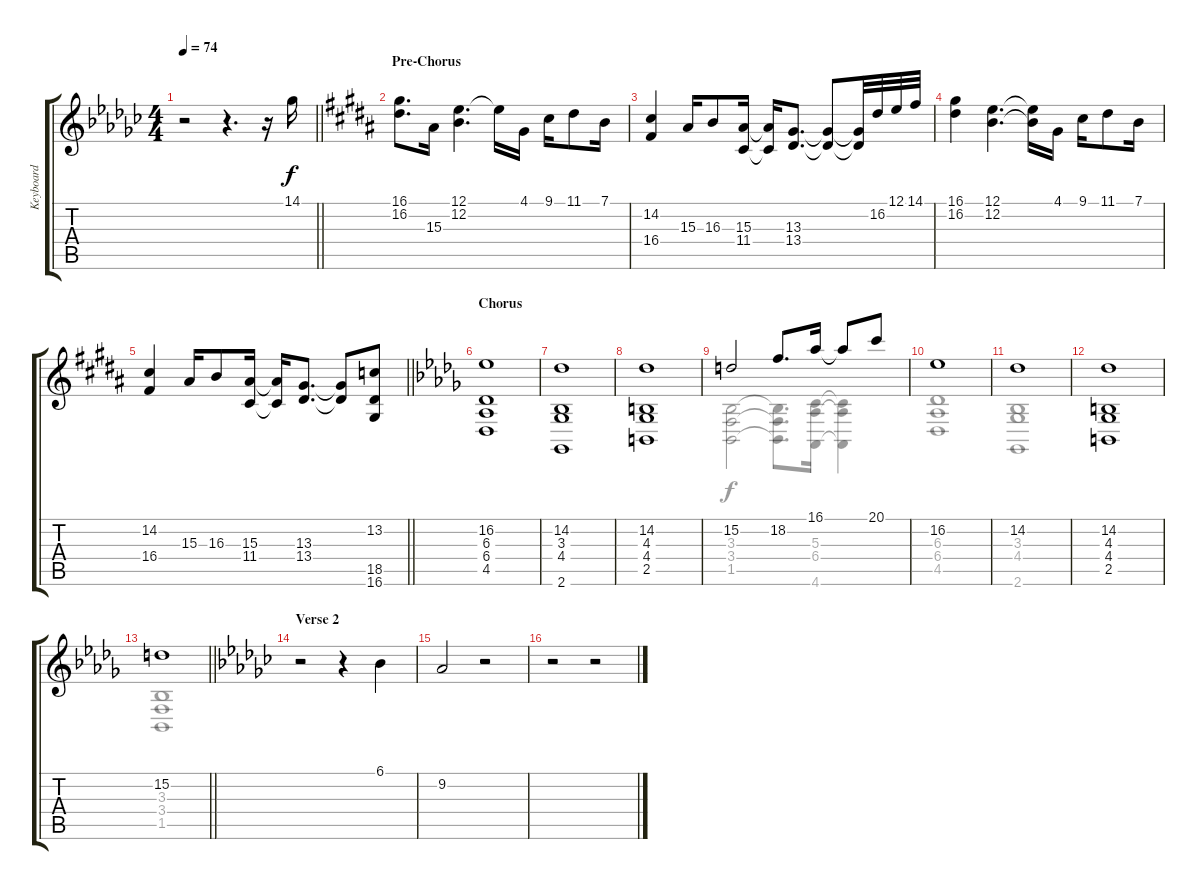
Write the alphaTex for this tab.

\track ("Keyboard" "Keyboard") {instrument stringensemble1}
\staff {score tabs}
\tuning (E4 B3 G3 D3 A2 E2) {hide}
\voice
\ts (4 4)
\tempo 74
\clef g2
\barLineRight lightlight
\ks ebminor
r.2{dy f} r.4{d} r.16 14.1.16 |
\section ("" "Pre-Chorus")
\ks g#minor
(16.1 16.2).8{d} 15.3.16 (12.1 12.2).4{d} 12.1{t}.16 4.1.16 9.1.16 11.1.8 7.1.16 |
(14.2 16.4).4 15.3.16 16.3.8 (15.3 11.4).16 (15.3{t} 11.4{t}).16 (13.3 13.4).8{d} (13.3{t} 13.4{t}).8 (13.3{t} 13.4{t}).32 16.2.32 12.1.32 14.1.32 |
(16.1 16.2).4 (12.1 12.2).4{d} (12.1{t} 12.2{t}).16 4.1.16 9.1.16 11.1.8 7.1.16 |
\barLineRight lightlight
(14.2 16.4).4 15.3.16 16.3.8 (15.3 11.4).16 (15.3{t} 11.4{t}).16 (13.3 13.4).8{d} (13.3{t} 13.4{t}).8 (13.2 18.5 16.6).8 |
\section ("" "Chorus")
\ks db
(16.2 6.3 6.4 4.5).1 |
(14.2 3.3 4.4 2.6).1 |
(14.2 4.3 4.4 2.5).1 |
15.2.2 18.2.8{d} 16.1.16 16.1{t}.8 20.1.8 |
16.2.1 |
14.2.1 |
(14.2 4.3 4.4 2.5).1 |
\barLineRight lightlight
15.2.1 |
\section ("" "Verse 2")
\ks ebminor
r.2{instrument stringensemble2} r.4 6.1.4 |
9.2.2 r.2 |
r.2 r.2
\voice
\clef g2
\ottava regular
\simile none
\barLineRight lightlight
\ks ebminor
|
\ks g#minor
|
|
|
\barLineRight lightlight
|
\ks db
|
|
|
(3.3 3.4 1.5).2 (3.3{t} 3.4{t} 1.5{t}).8{d} (5.3 6.4 4.6).16 (5.3{t} 6.4{t} 4.6{t}).4 |
(6.3 6.4 4.5).1 |
(3.3 4.4 2.6).1 |
|
\barLineRight lightlight
(3.3 3.4 1.5).1 |
\ks ebminor
|
|
